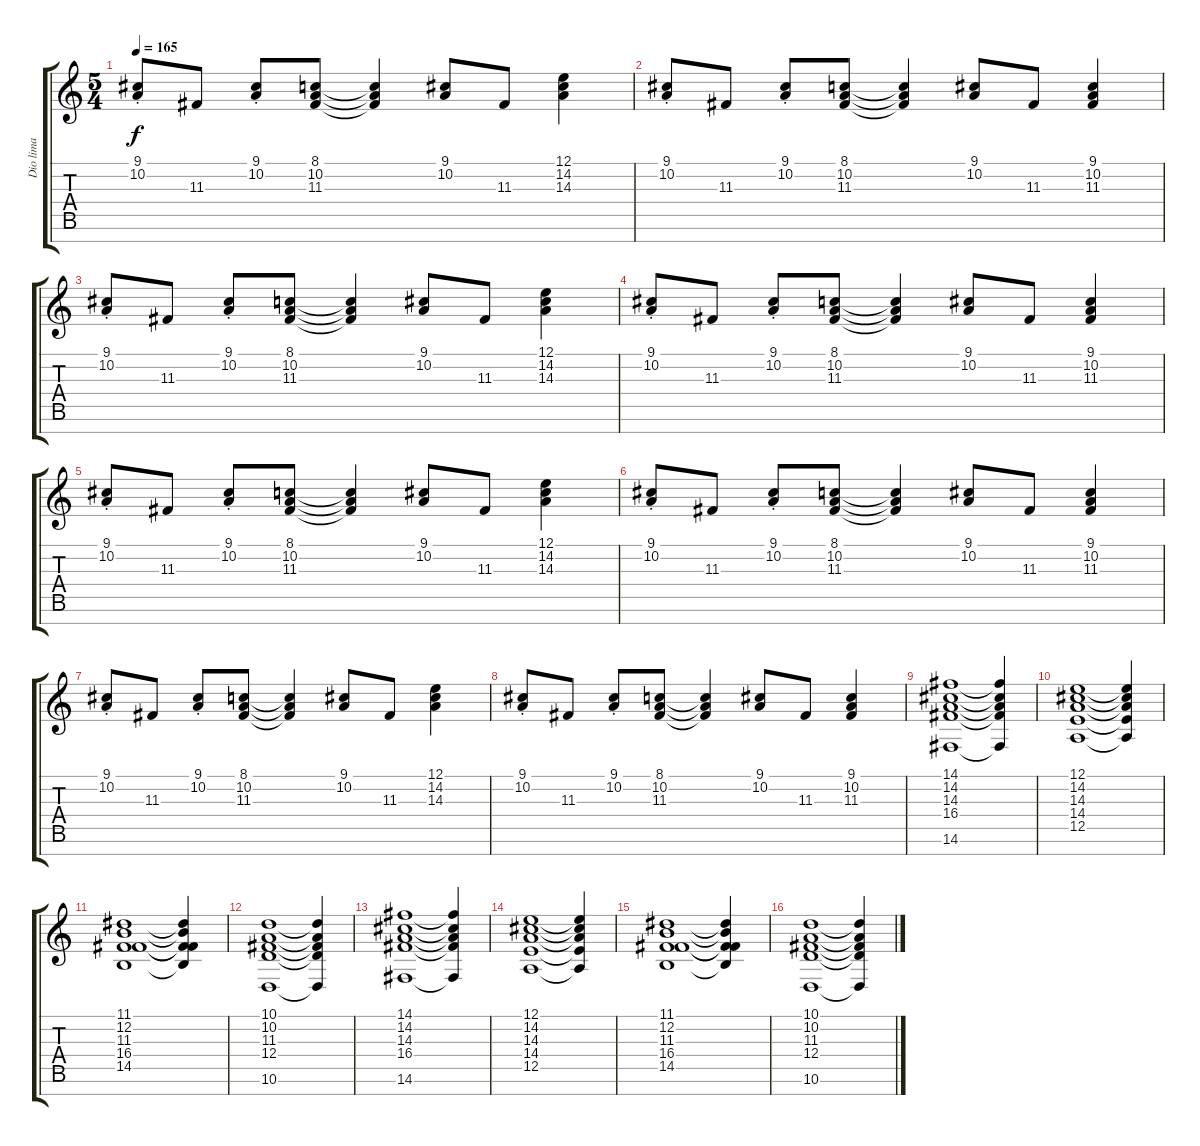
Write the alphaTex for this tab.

\track ("Dio lima" "Dio lima") {instrument rockorgan}
\staff {score tabs}
\tuning (E4 B3 G3 D3 A2 E2 B1) {hide}
\ts (5 4)
\tempo 165
\clef g2
\ks c
(9.1{st} 10.2{st}).8{dy f instrument rockorgan} 11.3.8 (9.1{st} 10.2{st}).8 (8.1 10.2 11.3).8 (8.1{t} 10.2{t} 11.3{t}).4 (9.1 10.2).8 11.3.8 (12.1 14.2 14.3).4 |
(9.1{st} 10.2{st}).8 11.3.8 (9.1{st} 10.2{st}).8 (8.1 10.2 11.3).8 (8.1{t} 10.2{t} 11.3{t}).4 (9.1 10.2).8 11.3.8 (9.1 10.2 11.3).4 |
(9.1{st} 10.2{st}).8 11.3.8 (9.1{st} 10.2{st}).8 (8.1 10.2 11.3).8 (8.1{t} 10.2{t} 11.3{t}).4 (9.1 10.2).8 11.3.8 (12.1 14.2 14.3).4 |
(9.1{st} 10.2{st}).8 11.3.8 (9.1{st} 10.2{st}).8 (8.1 10.2 11.3).8 (8.1{t} 10.2{t} 11.3{t}).4 (9.1 10.2).8 11.3.8 (9.1 10.2 11.3).4 |
(9.1{st} 10.2{st}).8 11.3.8 (9.1{st} 10.2{st}).8 (8.1 10.2 11.3).8 (8.1{t} 10.2{t} 11.3{t}).4 (9.1 10.2).8 11.3.8 (12.1 14.2 14.3).4 |
(9.1{st} 10.2{st}).8 11.3.8 (9.1{st} 10.2{st}).8 (8.1 10.2 11.3).8 (8.1{t} 10.2{t} 11.3{t}).4 (9.1 10.2).8 11.3.8 (9.1 10.2 11.3).4 |
(9.1{st} 10.2{st}).8 11.3.8 (9.1{st} 10.2{st}).8 (8.1 10.2 11.3).8 (8.1{t} 10.2{t} 11.3{t}).4 (9.1 10.2).8 11.3.8 (12.1 14.2 14.3).4 |
(9.1{st} 10.2{st}).8 11.3.8 (9.1{st} 10.2{st}).8 (8.1 10.2 11.3).8 (8.1{t} 10.2{t} 11.3{t}).4 (9.1 10.2).8 11.3.8 (9.1 10.2 11.3).4 |
(14.1 14.2 14.3 16.4 14.6).1 (14.1{t} 14.2{t} 14.3{t} 16.4{t} 14.6{t}).4 |
(12.1 14.2 14.3 14.4 12.5).1 (12.1{t} 14.2{t} 14.3{t} 14.4{t} 12.5{t}).4 |
(11.1 12.2 11.3 16.4 14.5).1 (11.1{t} 12.2{t} 11.3{t} 16.4{t} 14.5{t}).4 |
(10.1 10.2 11.3 12.4 10.6).1 (10.1{t} 10.2{t} 11.3{t} 12.4{t} 10.6{t}).4 |
(14.1 14.2 14.3 16.4 14.6).1 (14.1{t} 14.2{t} 14.3{t} 16.4{t} 14.6{t}).4 |
(12.1 14.2 14.3 14.4 12.5).1 (12.1{t} 14.2{t} 14.3{t} 14.4{t} 12.5{t}).4 |
(11.1 12.2 11.3 16.4 14.5).1 (11.1{t} 12.2{t} 11.3{t} 16.4{t} 14.5{t}).4 |
(10.1 10.2 11.3 12.4 10.6).1 (10.1{t} 10.2{t} 11.3{t} 12.4{t} 10.6{t}).4
